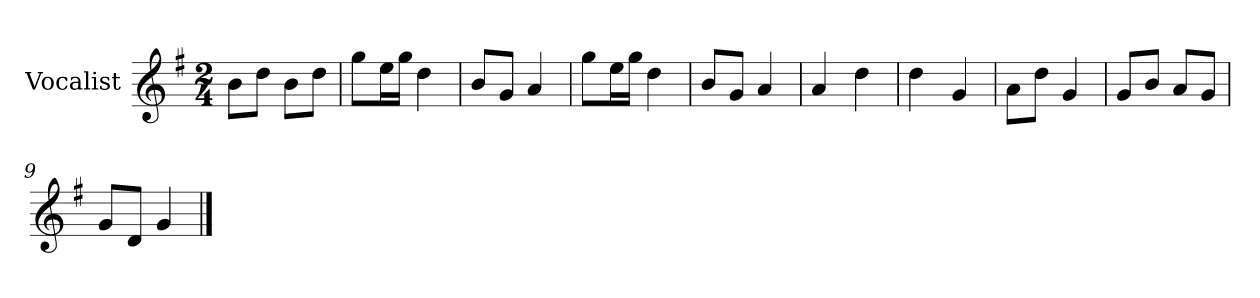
**kern
*part1
*staff1
*I"Vocalist
*k[f#]
*G:
*M2/4
=
8bL
8ddJ
8bL
8ddJ
=1
8ggL
16eeL
16ggJJ
4dd
=2
8bL
8gJ
4a
=3
8ggL
16eeL
16ggJJ
4dd
=4
8bL
8gJ
4a
=5
4a
4dd
=6
4dd
4g
=7
8aL
8ddJ
4g
=8
8gL
8bJ
8aL
8gJ
=9
8gL
8dJ
4g
==
*-
